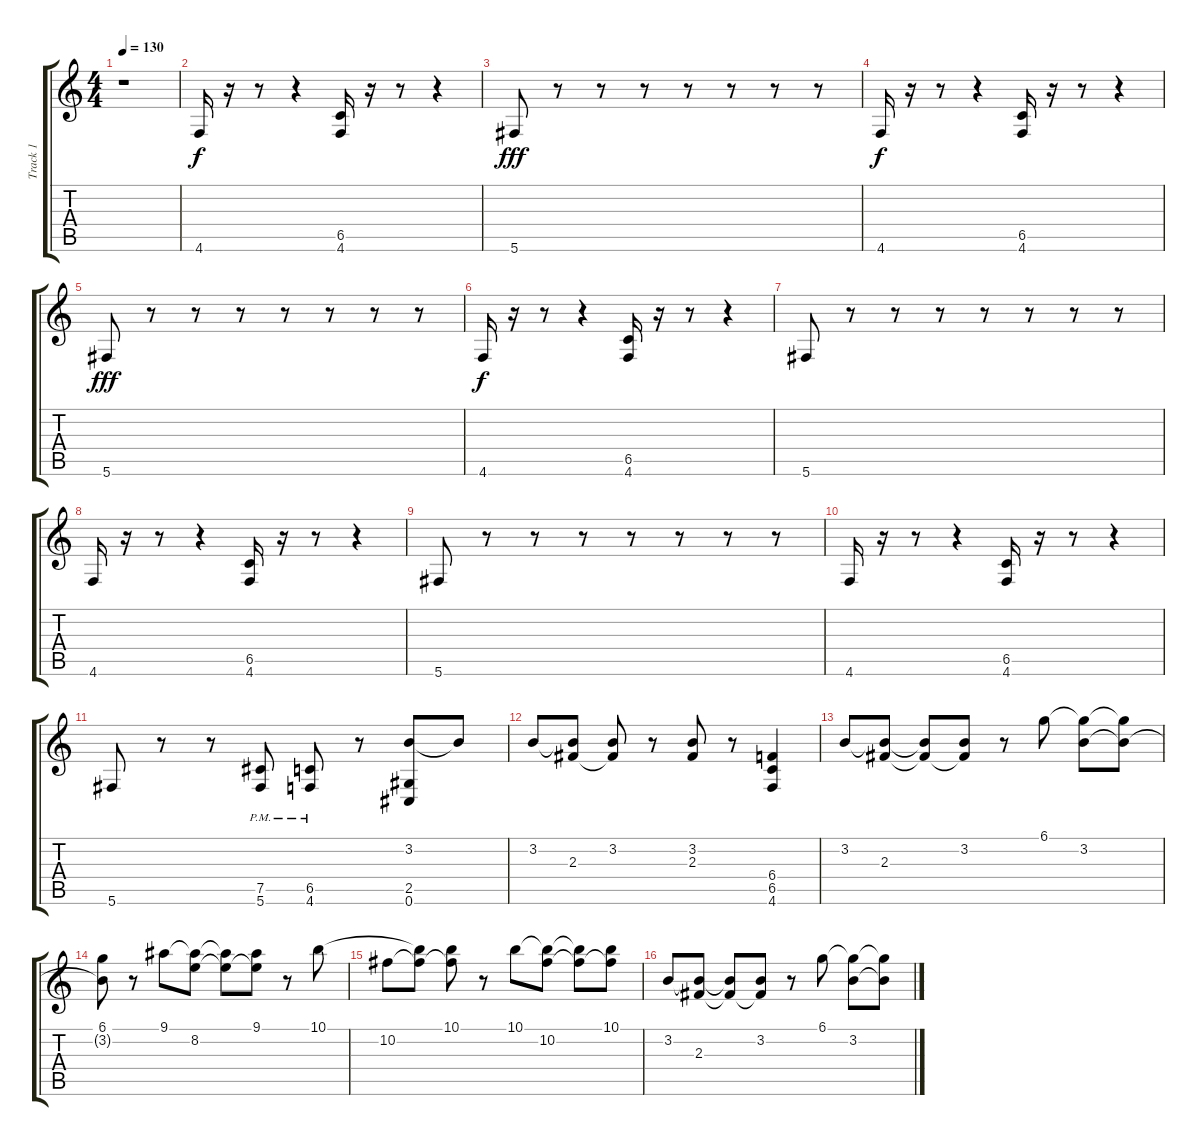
\track ("Track 1" "Track 1") {instrument overdrivenguitar}
\staff {score tabs}
\tuning (Db4 Ab3 E3 B2 Gb2 Db2) {hide}
\ts (4 4)
\tempo 130
\clef g2
\ks c
r.1{dy f} |
4.6.16 r.16 r.8 r.4 (6.5 4.6).16 r.16 r.8 r.4 |
5.6.8{dy fff} r.8 r.8 r.8 r.8 r.8 r.8 r.8 |
4.6.16{dy f} r.16 r.8 r.4 (6.5 4.6).16 r.16 r.8 r.4 |
5.6.8{dy fff} r.8 r.8 r.8 r.8 r.8 r.8 r.8 |
4.6.16{dy f} r.16 r.8 r.4 (6.5 4.6).16 r.16 r.8 r.4 |
5.6.8 r.8 r.8 r.8 r.8 r.8 r.8 r.8 |
4.6.16 r.16 r.8 r.4 (6.5 4.6).16 r.16 r.8 r.4 |
5.6.8 r.8 r.8 r.8 r.8 r.8 r.8 r.8 |
4.6.16 r.16 r.8 r.4 (6.5 4.6).16 r.16 r.8 r.4 |
5.6.8 r.8 r.8 (7.5{pm} 5.6{pm}).8 (6.5{pm} 4.6{pm}).8 r.8 (3.2 2.5 0.6).8 3.2{t}.8 |
3.2.8 (3.2{t} 2.3).8 (3.2 2.3{t}).8 r.8 (3.2 2.3).8 r.8 (6.4 6.5 4.6).4 |
3.2.8 (3.2{t} 2.3).8 (3.2{t} 2.3{t}).8 (3.2 2.3{t}).8 r.8 6.1.8 (6.1{t} 3.2).8 (6.1{t} 3.2{t}).8 |
(6.1 3.2{t}).8 r.8 9.1.8 (9.1{t} 8.2).8 (9.1{t} 8.2{t}).8 (9.1 8.2{t}).8 r.8 10.1.8 |
10.2.8 (10.1{t} 10.2{t}).8 (10.1 10.2{t}).8 r.8 10.1.8 (10.1{t} 10.2).8 (10.1{t} 10.2{t}).8 (10.1 10.2{t}).8 |
3.2.8 (3.2{t} 2.3).8 (3.2{t} 2.3{t}).8 (3.2 2.3{t}).8 r.8 6.1.8 (6.1{t} 3.2).8 (6.1{t} 3.2{t}).8
